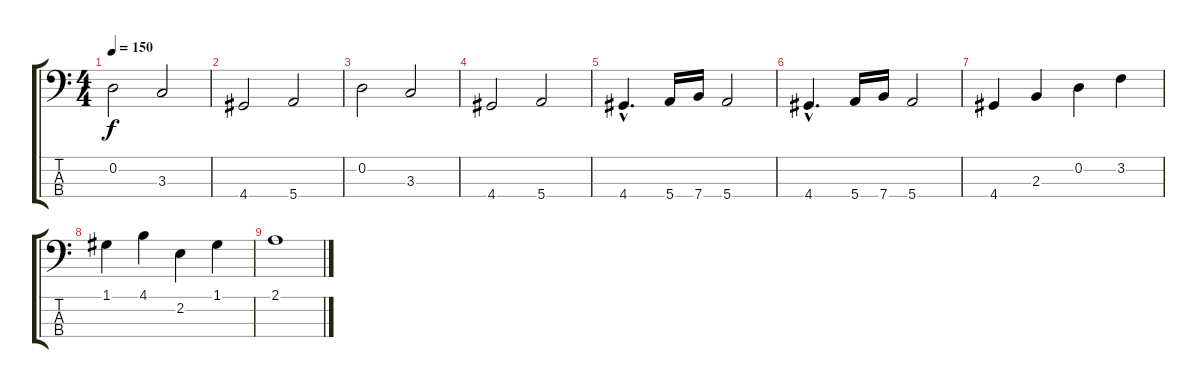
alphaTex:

\track "" {instrument electricbasspick}
\staff {score tabs}
\tuning (G2 D2 A1 E1) {hide}
\ts (4 4)
\tempo 150
\clef f4
\ks c
0.2.2{dy f instrument electricbasspick} 3.3.2 |
4.4.2 5.4.2 |
0.2.2 3.3.2 |
4.4.2 5.4.2 |
4.4{hac}.4{d} 5.4.16 7.4.16 5.4.2 |
4.4{hac}.4{d} 5.4.16 7.4.16 5.4.2 |
4.4.4 2.3.4 0.2.4 3.2.4 |
1.1.4 4.1.4 2.2.4 1.1.4 |
2.1.1
